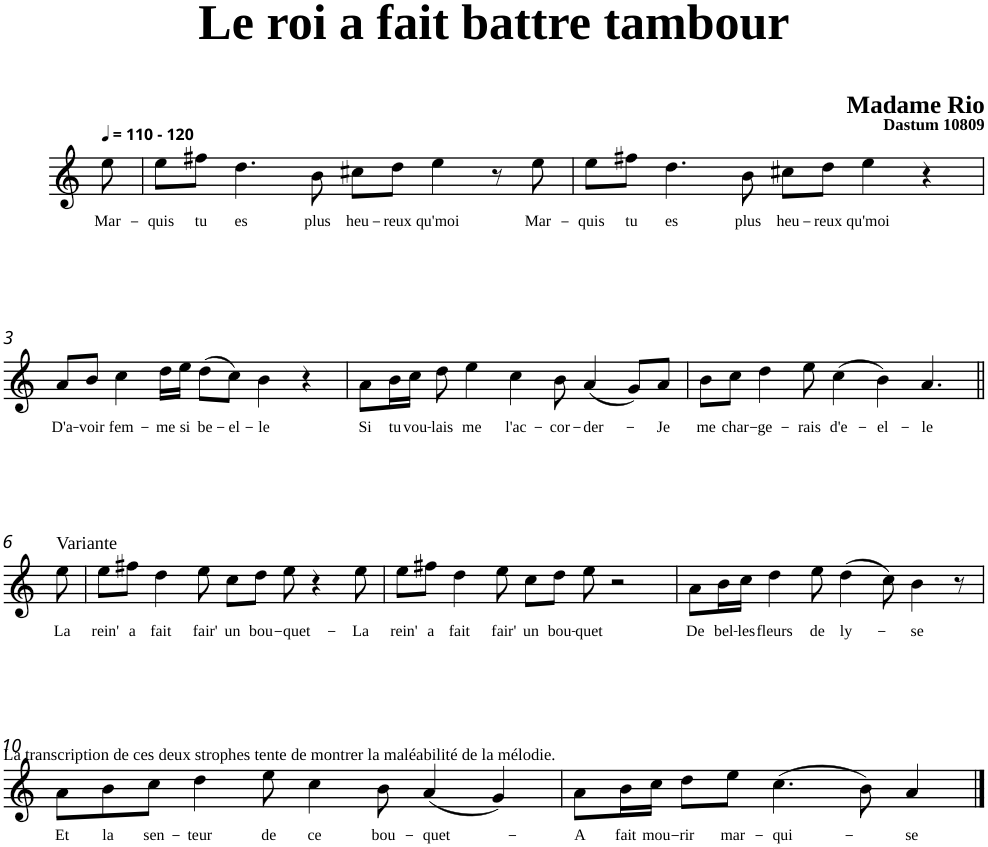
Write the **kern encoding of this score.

**kern	**text
*part1	*part1
*staff1	*staff1
*clefG2	*
*k[]	*
=	=
!LO:TX:a:B:t=- 120	!
!	!LO:LY:b
8ee\	Mar-
=1	=1
!	!LO:LY:b
8ee\L	-quis
!	!LO:LY:b
8ff#X\J	tu
!	!LO:LY:b
4.dd\	es
!	!LO:LY:b
8b\	plus
!	!LO:LY:b
8cc#X\L	heu-
!	!LO:LY:b
8dd\J	-reux
!	!LO:LY:b
4ee\	qu'moi
8r	.
!	!LO:LY:b
8ee\	Mar-
=2	=2
!	!LO:LY:b
8ee\L	-quis
!	!LO:LY:b
8ff#X\J	tu
!	!LO:LY:b
4.dd\	es
!	!LO:LY:b
8b\	plus
!	!LO:LY:b
8cc#X\L	heu-
!	!LO:LY:b
8dd\J	-reux
!	!LO:LY:b
4ee\	qu'moi
4r	.
!!LO:LB:g=z
=3	=3
!	!LO:LY:b
8a/L	D'a-
!	!LO:LY:b
8b/J	-voir
!	!LO:LY:b
4cc\	fem-
!	!LO:LY:b
16dd\LL	-me
!	!LO:LY:b
16ee\JJ	si
!	!LO:LY:b
(>8dd\L	be-
!	!LO:LY:b
8cc\J)	-el-
!	!LO:LY:b
[8b\	-le
8ryy	.
4r	.
=4	=4
!	!LO:LY:b
8a\L	Si
8b\]	.
!	!LO:LY:b
16b\L	tu
!	!LO:LY:b
16cc\JJ	vou-
!	!LO:LY:b
8dd\	-lais
!	!LO:LY:b
4ee\	me
!	!LO:LY:b
4cc\	l'ac-
!	!LO:LY:b
8b\	-cor-
!	!LO:LY:b
(<4a/	-der-
8g/L)	.
!	!LO:LY:b
8a/J	-Je
=5	=5
!	!LO:LY:b
8b\L	me
!	!LO:LY:b
8cc\J	char-
!	!LO:LY:b
4dd\	-ge-
!	!LO:LY:b
8ee\	-rais
!	!LO:LY:b
(>4cc\	d'e-
!	!LO:LY:b
[8b\)	-el-
8ryy	.
!	!LO:LY:b
4.a/	-le
!!LO:LB:g=z
=6||	=6||
!LO:TX:a:t=Variante	!
!	!LO:LY:b
8ee\	La
8b\]	.
=7	=7
!	!LO:LY:b
8ee\L	rein'
!	!LO:LY:b
8ff#X\J	a
!	!LO:LY:b
4dd\	fait
!	!LO:LY:b
8ee\	fair'
!	!LO:LY:b
8cc\L	un
!	!LO:LY:b
8dd\J	bou-
!	!LO:LY:b
8ee\	-quet-
4r	.
!	!LO:LY:b
8ee\	-La
=8	=8
!	!LO:LY:b
8ee\L	rein'
!	!LO:LY:b
8ff#X\J	a
!	!LO:LY:b
4dd\	fait
!	!LO:LY:b
8ee\	fair'
!	!LO:LY:b
8cc\L	un
!	!LO:LY:b
8dd\J	bou-
!	!LO:LY:b
8ee\	-quet
2r	.
=9	=9
!	!LO:LY:b
8a\L	De
!	!LO:LY:b
16b\L	bel-
!	!LO:LY:b
16cc\JJ	-les
!	!LO:LY:b
4dd\	fleurs
!	!LO:LY:b
8ee\	de
!	!LO:LY:b
(>4dd\	ly-
8cc\)	.
!	!LO:LY:b
4b\	-se
8r	.
!!LO:LB:g=z
=10	=10
!	!LO:LY:b
8a\L	Et
!	!LO:LY:b
8b\	la
!	!LO:LY:b
8cc\J	sen-
!	!LO:LY:b
4dd\	-teur
!	!LO:LY:b
8ee\	de
!	!LO:LY:b
4cc\	ce
!	!LO:LY:b
8b\	bou-
!	!LO:LY:b
(<4a/	-quet-
4g/)	.
=11	=11
!	!LO:LY:b
8a\L	-A
!	!LO:LY:b
16b\L	fait
!	!LO:LY:b
16cc\JJ	mou-
!	!LO:LY:b
8dd\L	-rir
!	!LO:LY:b
8ee\J	mar-
!	!LO:LY:b
(>4.cc\	-qui-
8b\)	.
!	!LO:LY:b
4a/	-se
==	==
*-	*-
